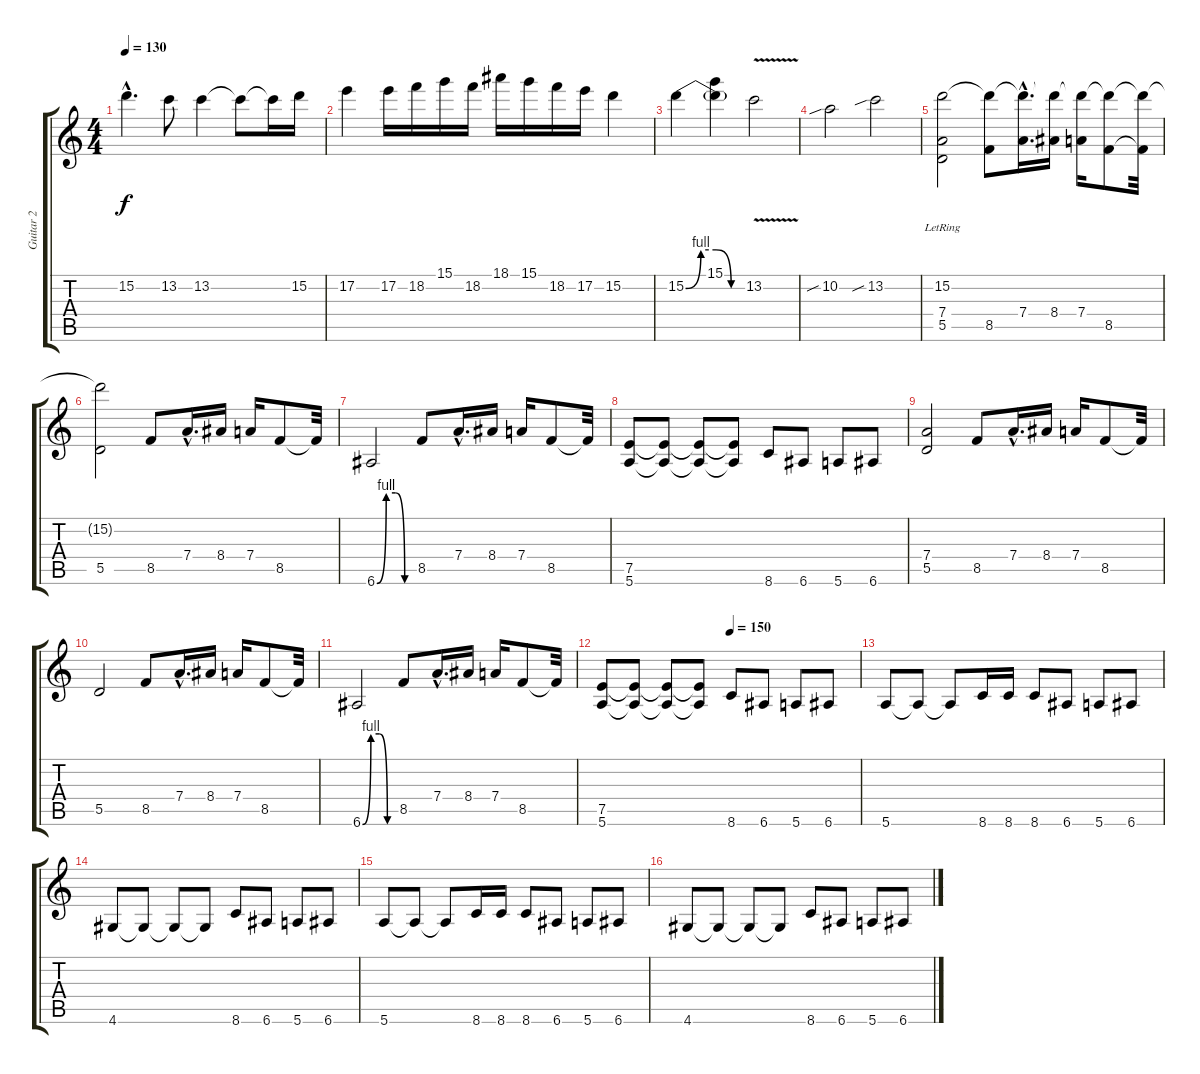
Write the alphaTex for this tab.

\track ("Guitar 2" "Guitar 2") {instrument overdrivenguitar}
\staff {score tabs}
\tuning (E4 B3 G3 D3 A2 E2) {hide}
\ts (4 4)
\tempo 130
\clef g2
\ks c
15.2{hac}.4{d dy f} 13.2.8 13.2.4 13.2{t}.8 13.2{t}.16 15.2.16 |
17.2.4 17.2.16 18.2.16 15.1.16 18.2.16 18.1.16 15.1.16 18.2.16 17.2.16 15.2.4 |
15.2{be (custom 0 0 15 4 30 4 45 0 60 0)}.4 (15.1 15.2{t}).4 13.2{v}.2 |
10.2{sib}.2 13.2{sib}.2 |
(15.2{lr} 7.4 5.5).2 (15.2{t} 8.5).8{volume 12 balance 13} (15.2{hac t} 7.4{hac}).16{d} (15.2{t} 8.4).16 (15.2{t} 7.4).16 (15.2{t} 8.5).8 (15.2{t} 8.5{t}).32 |
(15.2{t} 5.5).2 8.5.8 7.4{hac}.16{d} 8.4.16 7.4.16 8.5.8 8.5{t}.32 |
6.6{be (custom 0 0 15 4 30 4 45 0 60 0)}.2 8.5.8 7.4{hac}.16{d} 8.4.16 7.4.16 8.5.8 8.5{t}.32 |
(7.5 5.6).8 (7.5{t} 5.6{t}).8 (7.5{t} 5.6{t}).8 (7.5{t} 5.6{t}).8 8.6.8 6.6.8 5.6.8 6.6.8 |
(7.4 5.5).2 8.5.8 7.4{hac}.16{d} 8.4.16 7.4.16 8.5.8 8.5{t}.32 |
5.5.2 8.5.8 7.4{hac}.16{d} 8.4.16 7.4.16 8.5.8 8.5{t}.32 |
6.6{be (custom 0 0 15 4 30 4 45 0 60 0)}.2 8.5.8 7.4{hac}.16{d} 8.4.16 7.4.16 8.5.8 8.5{t}.32 |
\tempo (150 0.5)
(7.5 5.6).8 (7.5{t} 5.6{t}).8 (7.5{t} 5.6{t}).8 (7.5{t} 5.6{t}).8 8.6.8 6.6.8 5.6.8 6.6.8 |
5.6.8 5.6{t}.8 5.6{t}.8 8.6.16 8.6.16 8.6.8 6.6.8 5.6.8 6.6.8 |
4.6.8 4.6{t}.8 4.6{t}.8 4.6{t}.8 8.6.8 6.6.8 5.6.8 6.6.8 |
5.6.8 5.6{t}.8 5.6{t}.8 8.6.16 8.6.16 8.6.8 6.6.8 5.6.8 6.6.8 |
4.6.8 4.6{t}.8 4.6{t}.8 4.6{t}.8 8.6.8 6.6.8 5.6.8 6.6.8
